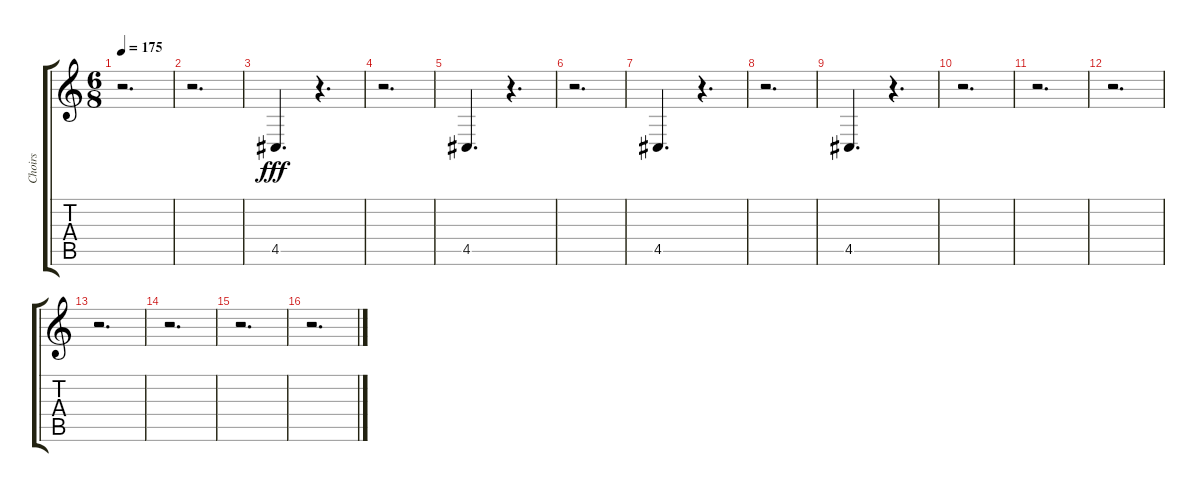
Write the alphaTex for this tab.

\track ("Choirs" "Choirs") {instrument choiraahs}
\staff {score tabs}
\tuning (E4 B3 G3 D3 A2 E2) {hide}
\ts (6 8)
\tempo 175
\clef g2
\ks c
r.2{d dy fff} |
r.2{d} |
4.5.4{d} r.4{d} |
r.2{d} |
4.5.4{d} r.4{d} |
r.2{d} |
4.5.4{d} r.4{d} |
r.2{d} |
4.5.4{d} r.4{d} |
r.2{d} |
r.2{d} |
r.2{d} |
r.2{d} |
r.2{d} |
r.2{d} |
r.2{d}
